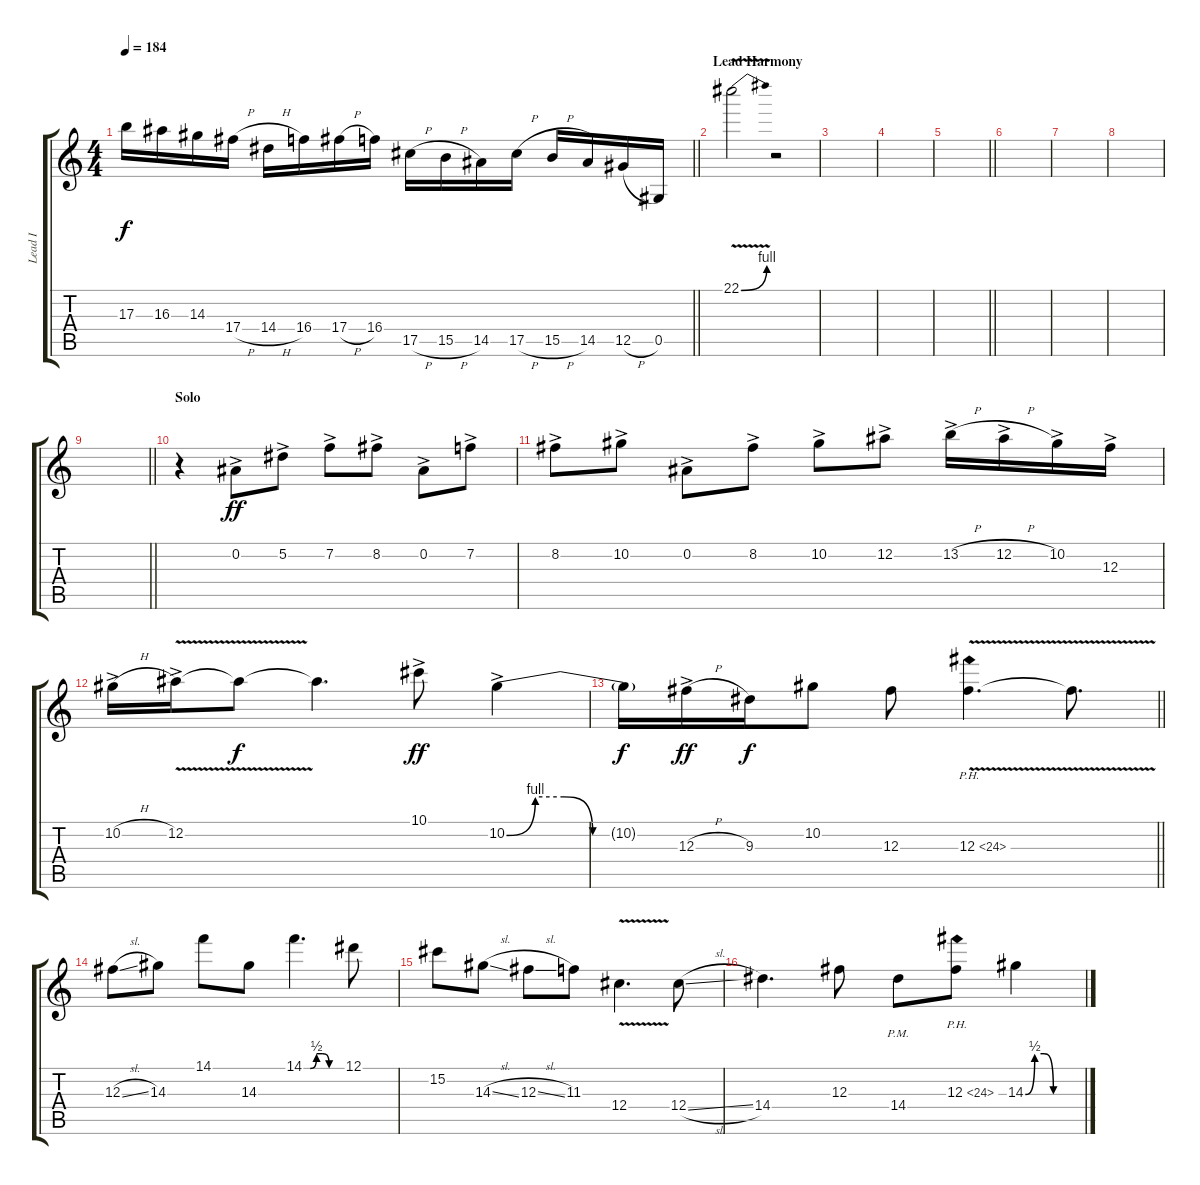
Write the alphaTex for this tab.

\track ("Lead I" "Lead I") {instrument distortionguitar}
\staff {score tabs}
\tuning (Eb4 Bb3 Gb3 Db3 Ab2 Eb2) {hide}
\ts (4 4)
\tempo 184
\clef g2
\barLineRight lightlight
\ks c
17.3.16{dy f} 16.3.16 14.3.16 17.4{h}.16 14.4{h}.16 16.4.16 17.4{h}.16 16.4.16 17.5{h}.16 15.5{h}.16 14.5.16 17.5{h}.16 15.5{h}.16 14.5.16 12.5{h}.16 0.5.16 |
\section ("" "Lead Harmony")
22.1{be (bend 0 0 60 4) v}.2 r.2 |
|
|
\barLineRight lightlight
|
\section ("" "")
|
|
|
\barLineRight lightlight
|
\section ("" "Solo")
r.4 0.2{ac}.8{dy ff} 5.2{ac}.8 7.2{ac}.8 8.2{ac}.8 0.2{ac}.8 7.2{ac}.8 |
8.2{ac}.8 10.2{ac}.8 0.2{ac}.8 8.2{ac}.8 10.2{ac}.8 12.2{ac}.8 13.2{h ac}.16 12.2{h ac}.16 10.2{ac}.16 12.3{ac}.16 |
10.2{h ac}.16 12.2{v ac}.16 12.2{t}.8{dy f} 12.2{t}.4{d} 10.1{ac}.8{dy ff} 10.2{be (custom 0 0 10 4 20 4 30 0 60 0) ac}.4 |
\barLineRight lightlight
10.2{t}.16{dy f} 12.3{h ac}.16{dy ff} 9.3.16{dy f} 10.2.8 12.3.8 12.3{ph 12 v}.4{d} 12.3{t}.8{d} |
\section ("" "")
12.3{sl}.8 14.3.8 14.1.8 14.3.8 14.1{be (custom 0 0 10 0 20 2 30 2 40 0 60 0)}.4{d} 12.1.8 |
15.2.8 14.3{sl}.8 12.3{sl}.8 11.3.8 12.4{v}.4{d} 12.4{sl}.8 |
14.4.4{d} 12.3.8 14.4{pm}.8 12.3{ph 12}.8 14.3{be (custom 0 0 10 2 20 2 30 0 60 0)}.4
